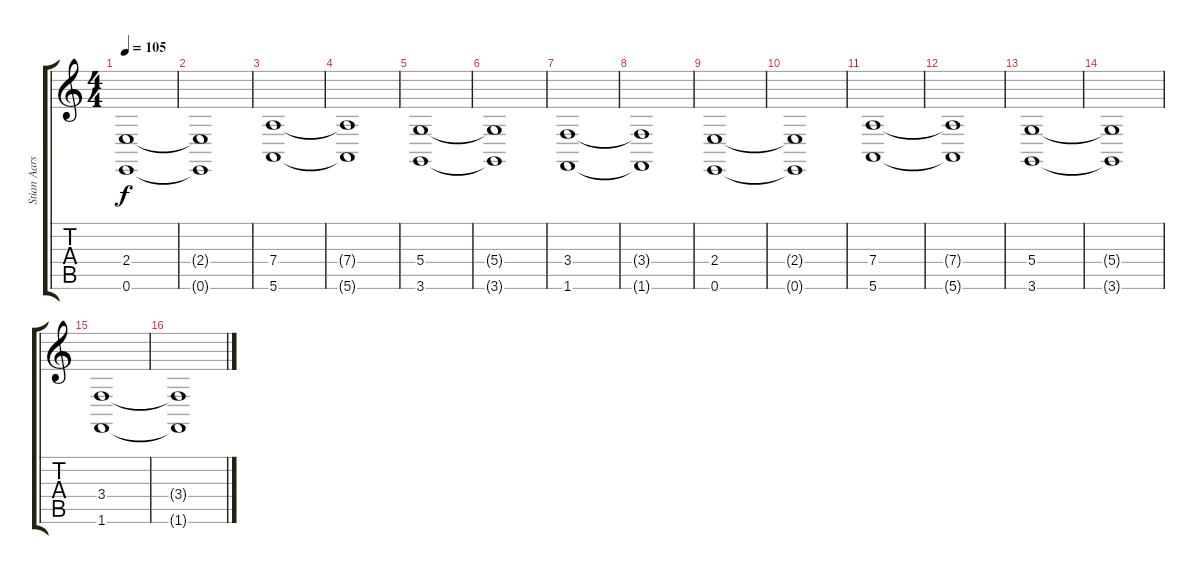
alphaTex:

\track ("Stian Aarstad" "Stian Aars") {instrument pad2warm}
\staff {score tabs}
\tuning (E4 B3 G3 D3 A2 E2) {hide}
\ts (4 4)
\tempo 105
\clef g2
\ks c
(2.4 0.6).1{dy f} |
(2.4{t} 0.6{t}).1 |
(7.4 5.6).1 |
(7.4{t} 5.6{t}).1 |
(5.4 3.6).1 |
(5.4{t} 3.6{t}).1 |
(3.4 1.6).1 |
(3.4{t} 1.6{t}).1 |
(2.4 0.6).1 |
(2.4{t} 0.6{t}).1 |
(7.4 5.6).1 |
(7.4{t} 5.6{t}).1 |
(5.4 3.6).1 |
(5.4{t} 3.6{t}).1 |
(3.4 1.6).1 |
(3.4{t} 1.6{t}).1
